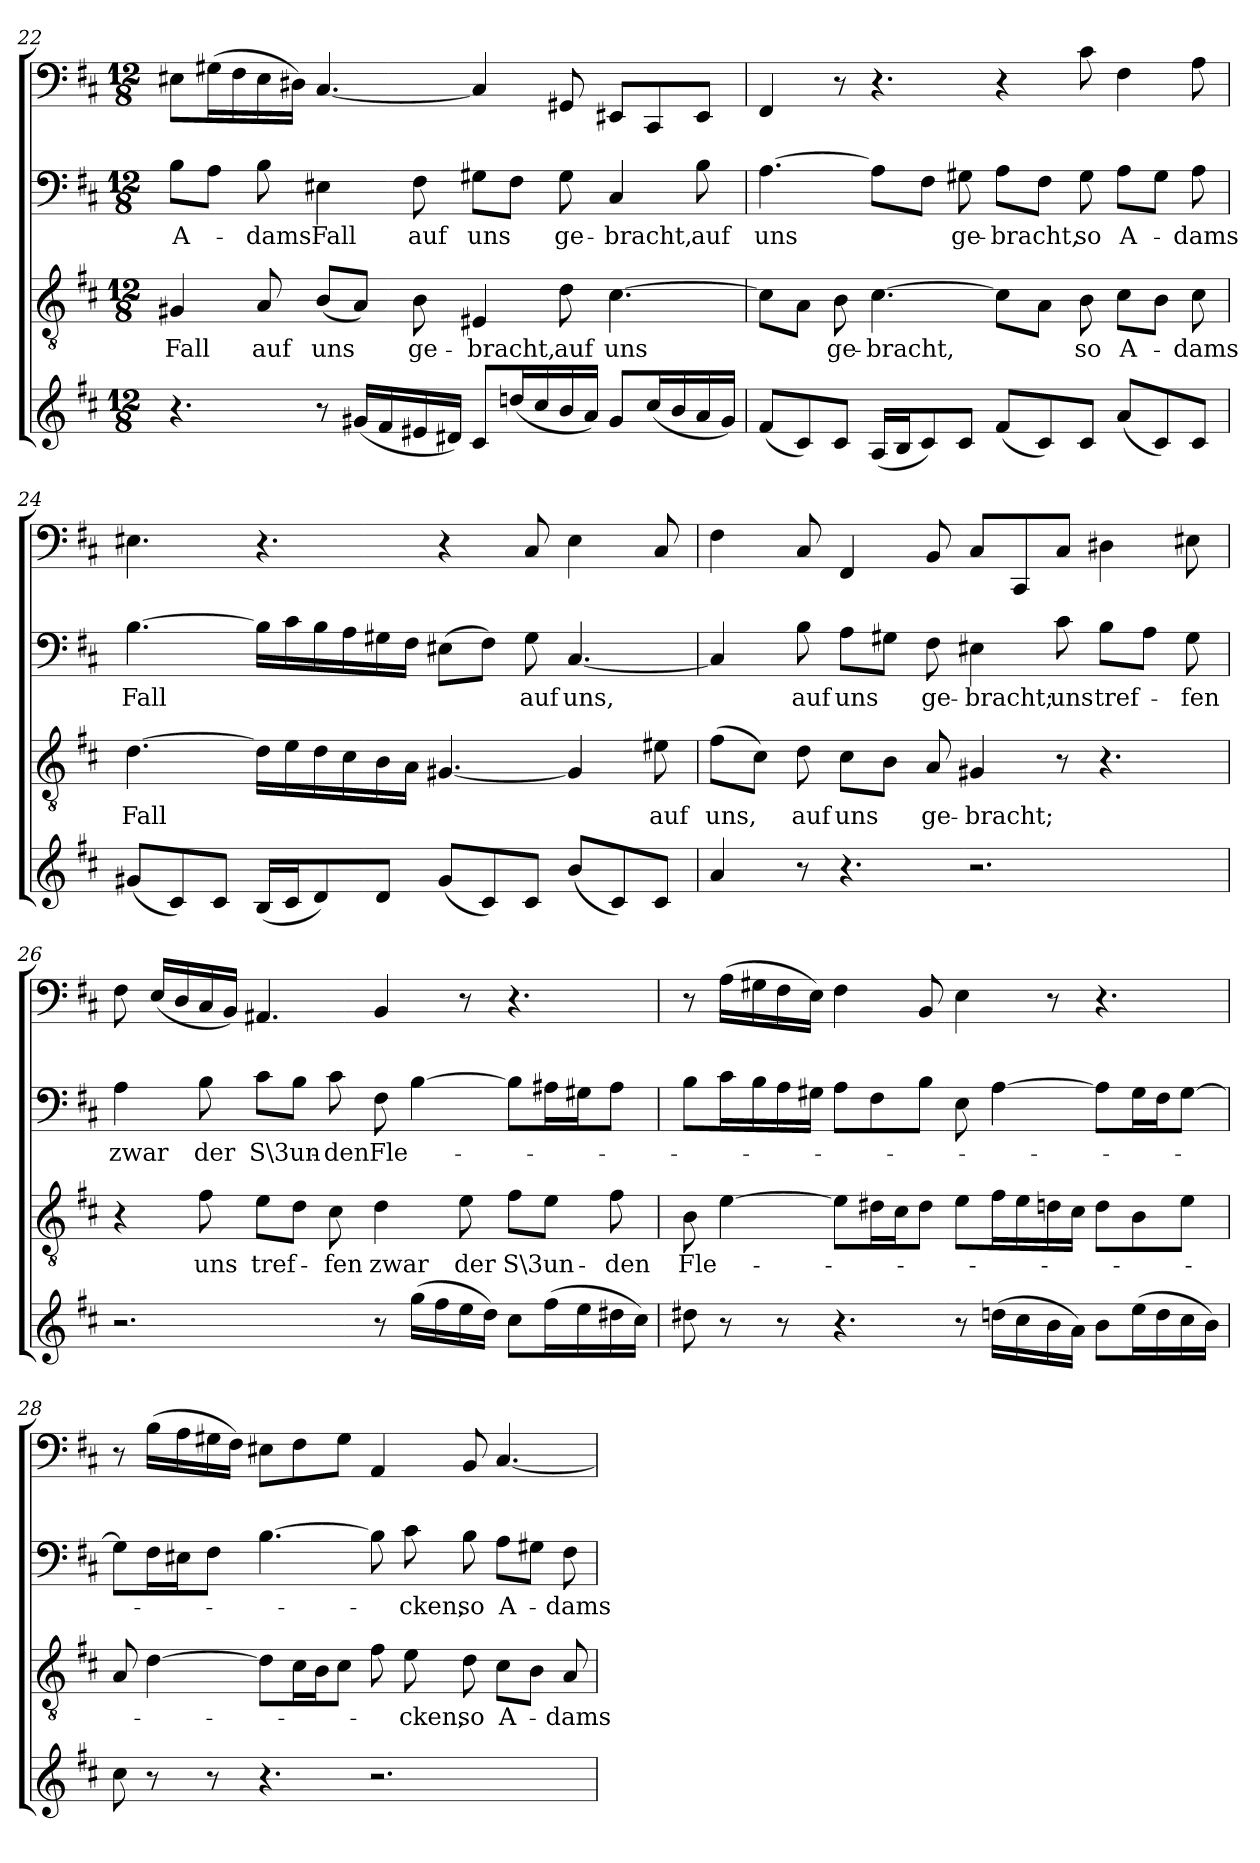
**kern	**kern	**text	**kern	**text	**kern
*part4	*part3	*part3	*part2	*part2	*part1
*staff4	*staff3	*staff3	*staff2	*staff2	*staff1
*clefG2	*clefGv2	*	*clefF4	*	*clefF4
*k[f#c#]	*k[f#c#]	*	*k[f#c#]	*	*k[f#c#]
*b:	*b:	*	*b:	*	*b:
*M12/8	*M12/8	*	*M12/8	*	*M12/8
=22	=22	=22	=22	=22	=22
4.r	4G#X/	Fall	8B\L	A-	8E#X\L
.	.	.	8A\J	.	(16G#X\L
.	.	.	.	.	16F#\
.	8A/	auf	8B\	-dams	16E#\
.	.	.	.	.	16D#X\JJ)
8r	(8B/L	uns	4E#X\	Fall	[4.C#/
(16g#X/LL	8A/J)	.	.	.	.
16f#/	.	.	.	.	.
16e#X/	8B\	ge-	8F#\	auf	.
16d#X/JJ)	.	.	.	.	.
8c#/L	4E#X/	-bracht,	8G#X\L	uns	4C#/]
(16ddn/L	.	.	8F#\J	.	.
16cc#/	.	.	.	.	.
16b/	8d\	auf	8G#\	ge-	8GG#X/
16a/JJ)	.	.	.	.	.
8g#/L	[4.c#\	uns	4C#/	-bracht,	8EE#X/L
(16cc#/L	.	.	.	.	8CC#/
16b/	.	.	.	.	.
16a/	.	.	8B\	auf	8EE#/J
16g#/JJ)	.	.	.	.	.
=23	=23	=23	=23	=23	=23
(8f#/L	8c#\L]	.	[4.A\	uns	4FF#/
8c#/)	8A\J	.	.	.	.
8c#/J	8B\	ge-	.	.	8r
(16A/LL	[4.c#\	-bracht,	8A\L]	.	4.r
16B/J	.	.	.	.	.
8c#/)	.	.	8F#\J	.	.
8c#/J	.	.	8G#X\	ge-	.
(8f#/L	8c#\L]	.	8A\L	-bracht,	4r
8c#/)	8A\J	.	8F#\J	.	.
8c#/J	8B\	so	8G#\	so	8c#\
(8a/L	8c#\L	A-	8A\L	A-	4F#\
8c#/)	8B\J	.	8G#\J	.	.
8c#/J	8c#\	-dams	8A\	-dams	8A\
=24	=24	=24	=24	=24	=24
(8g#X/L	[4.d\	Fall	[4.B\	Fall	4.E#X\
8c#/)	.	.	.	.	.
8c#/J	.	.	.	.	.
(16B/LL	16d\LL]	.	16B\LL]	.	4.r
16c#/J	16e\	.	16c#\	.	.
8d/)	16d\	.	16B\	.	.
.	16c#\	.	16A\	.	.
8d/J	16B\	.	16G#X\	.	.
.	16A\JJ	.	16F#\JJ	.	.
(8g#/L	[4.G#X/	.	(8E#X\L	.	4r
8c#/)	.	.	8F#\J)	.	.
8c#/J	.	.	8G#\	auf	8C#/
(8b/L	4G#/]	.	[4.C#/	uns,	4E#\
8c#/)	.	.	.	.	.
8c#/J	8e#X\	auf	.	.	8C#/
=25	=25	=25	=25	=25	=25
4a/	(8f#\L	uns,	4C#/]	.	4F#\
.	8c#\J)	.	.	.	.
8r	8d\	auf	8B\	auf	8C#/
4.r	8c#\L	uns	8A\L	uns	4FF#/
.	8B\J	.	8G#X\J	.	.
.	8A/	ge-	8F#\	ge-	8BB/
2.r	4G#X/	-bracht;	4E#X\	-bracht;	8C#/L
.	.	.	.	.	8CC#/
.	8r	.	8c#\	uns	8C#/J
.	4.r	.	8B\L	tref-	4D#X\
.	.	.	8A\J	.	.
.	.	.	8G#\	-fen	8E#X\
=26	=26	=26	=26	=26	=26
2.r	4r	.	4A\	zwar	8F#\
.	.	.	.	.	(16E/LL
.	.	.	.	.	16D/
.	8f#\	uns	8B\	der	16C#/
.	.	.	.	.	16BB/JJ)
.	8e\L	tref-	8c#\L	S\3un-	4.AA#X/
.	8d\J	.	8B\J	.	.
.	8c#\	-fen	8c#\	-den	.
8r	4d\	zwar	8F#\	Fle-	4BB/
(16gg\LL	.	.	[4B\	.	.
16ff#\	.	.	.	.	.
16ee\	8e\	der	.	.	8r
16dd\JJ)	.	.	.	.	.
8cc#\L	8f#\L	S\3un-	8B\L]	.	4.r
(16ff#\L	8e\J	.	16A#X\L	.	.
16ee\	.	.	16G#X\J	.	.
16dd#X\	8f#\	-den	8A#\J	.	.
16cc#\JJ)	.	.	.	.	.
=27	=27	=27	=27	=27	=27
8dd#X\	8B\	Fle-	8B\L	.	8r
8r	[4e\	.	16c#\L	.	(16A\LL
.	.	.	16B\	.	16G#X\
8r	.	.	16A\	.	16F#\
.	.	.	16G#X\JJ	.	16E\JJ)
4.r	8e\L]	.	8A\L	.	4F#\
.	16d#X\L	.	8F#\	.	.
.	16c#\J	.	.	.	.
.	8d#\J	.	8B\J	.	8BB/
8r	8e\L	.	8E\	.	4E\
(16ddn\LL	16f#\L	.	[4A\	.	.
16cc#\	16e\	.	.	.	.
16b\	16dn\	.	.	.	8r
16a\JJ)	16c#\JJ	.	.	.	.
8b\L	8d\L	.	8A\L]	.	4.r
(16ee\L	8B\	.	16G#\L	.	.
16dd\	.	.	16F#\J	.	.
16cc#\	8e\J	.	[8G#\J	.	.
16b\JJ)	.	.	.	.	.
=28	=28	=28	=28	=28	=28
8cc#\	8A/	.	8G#\L]	.	8r
8r	[4d\	.	16F#\L	.	(16B\LL
.	.	.	16E#X\J	.	16A\
8r	.	.	8F#\J	.	16G#X\
.	.	.	.	.	16F#\JJ)
4.r	8d\L]	.	[4.B\	.	8E#X\L
.	16c#\L	.	.	.	8F#\
.	16B\J	.	.	.	.
.	8c#\J	.	.	.	8G#\J
2.r	8f#\	.	8B\]	.	4AA/
.	8e\	-cken,	8c#\	-cken,	.
.	8d\	so	8B\	so	8BB/
.	8c#\L	A-	8A\L	A-	[4.C#/
.	8B\J	.	8G#X\J	.	.
.	8A/	-dams	8F#\	-dams	.
=	=	=	=	=	=
*-	*-	*-	*-	*-	*-
